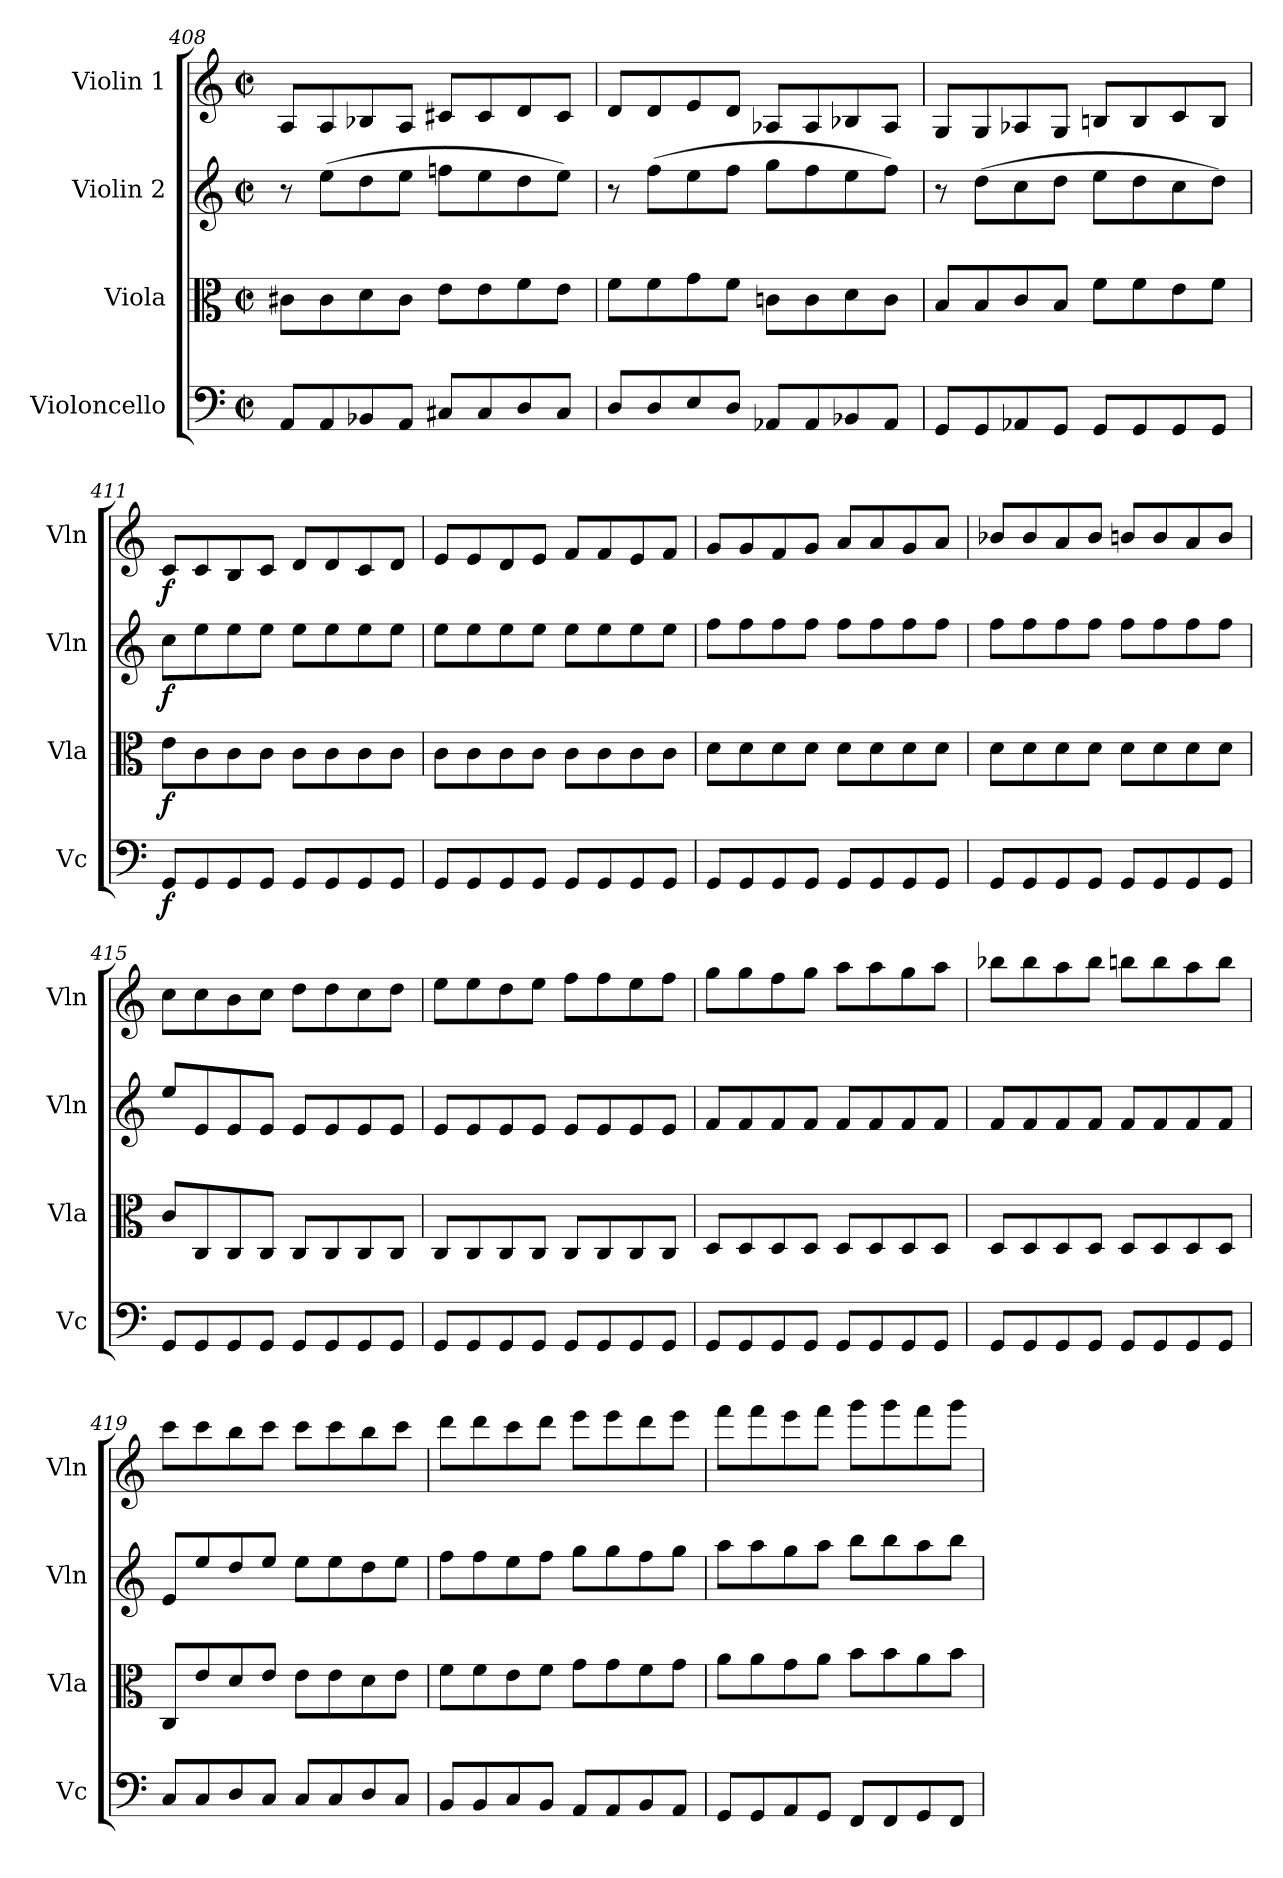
**kern	**dynam	**kern	**dynam	**kern	**dynam	**kern	**dynam
*part4	*part4	*part3	*part3	*part2	*part2	*part1	*part1
*staff4	*staff4	*staff3	*staff3	*staff2	*staff2	*staff1	*staff1
*I"Violoncello	*	*I"Viola	*	*I"Violin 2	*	*I"Violin 1	*
*I'Vc	*	*I'Vla	*	*I'Vln	*	*I'Vln	*
!!LO:LB:g=z
*clefF4	*	*clefC3	*	*clefG2	*	*clefG2	*
*k[]	*	*k[]	*	*k[]	*	*k[]	*
*M2/2	*	*M2/2	*	*M2/2	*	*M2/2	*
*met(c|)	*	*met(c|)	*	*met(c|)	*	*met(c|)	*
=408	=408	=408	=408	=408	=408	=408	=408
8AA/L	.	8c#X\L	.	8r	.	8A/L	.
8AA/	.	8c#\	.	(>8ee\L	.	8A/	.
8BB-X/	.	8d\	.	8dd\	.	8B-X/	.
8AA/J	.	8c#\J	.	8ee\J	.	8A/J	.
8C#X/L	.	8e\L	.	8ffn\L	.	8c#X/L	.
8C#/	.	8e\	.	8ee\	.	8c#/	.
8D/	.	8f\	.	8dd\	.	8d/	.
8C#/J	.	8e\J	.	8ee\J)	.	8c#/J	.
=409	=409	=409	=409	=409	=409	=409	=409
8D/L	.	8f\L	.	8r	.	8d/L	.
8D/	.	8f\	.	(>8ff\L	.	8d/	.
8E/	.	8g\	.	8ee\	.	8e/	.
8D/J	.	8f\J	.	8ff\J	.	8d/J	.
8AA-X/L	.	8cn\L	.	8gg\L	.	8A-X/L	.
8AA-/	.	8c\	.	8ff\	.	8A-/	.
8BB-X/	.	8d\	.	8ee\	.	8B-X/	.
8AA-/J	.	8c\J	.	8ff\J)	.	8A-/J	.
=410	=410	=410	=410	=410	=410	=410	=410
8GG/L	.	8B/L	.	8r	.	8G/L	.
8GG/	.	8B/	.	(>8dd\L	.	8G/	.
8AA-X/	.	8c/	.	8cc\	.	8A-X/	.
8GG/J	.	8B/J	.	8dd\J	.	8G/J	.
8GG/L	.	8f\L	.	8ee\L	.	8Bn/L	.
8GG/	.	8f\	.	8dd\	.	8B/	.
8GG/	.	8e\	.	8cc\	.	8c/	.
8GG/J	.	8f\J	.	8dd\J)	.	8B/J	.
=411	=411	=411	=411	=411	=411	=411	=411
!	!LO:DY:b	!	!LO:DY:b	!	!LO:DY:b	!	!LO:DY:b
8GG/L	f	8e\L	f	8cc\L	f	8c/L	f
8GG/	.	8c\	.	8ee\	.	8c/	.
8GG/	.	8c\	.	8ee\	.	8B/	.
8GG/J	.	8c\J	.	8ee\J	.	8c/J	.
8GG/L	.	8c\L	.	8ee\L	.	8d/L	.
8GG/	.	8c\	.	8ee\	.	8d/	.
8GG/	.	8c\	.	8ee\	.	8c/	.
8GG/J	.	8c\J	.	8ee\J	.	8d/J	.
=412	=412	=412	=412	=412	=412	=412	=412
8GG/L	.	8c\L	.	8ee\L	.	8e/L	.
8GG/	.	8c\	.	8ee\	.	8e/	.
8GG/	.	8c\	.	8ee\	.	8d/	.
8GG/J	.	8c\J	.	8ee\J	.	8e/J	.
8GG/L	.	8c\L	.	8ee\L	.	8f/L	.
8GG/	.	8c\	.	8ee\	.	8f/	.
8GG/	.	8c\	.	8ee\	.	8e/	.
8GG/J	.	8c\J	.	8ee\J	.	8f/J	.
!!LO:LB:g=z
=413	=413	=413	=413	=413	=413	=413	=413
8GG/L	.	8d\L	.	8ff\L	.	8g/L	.
8GG/	.	8d\	.	8ff\	.	8g/	.
8GG/	.	8d\	.	8ff\	.	8f/	.
8GG/J	.	8d\J	.	8ff\J	.	8g/J	.
8GG/L	.	8d\L	.	8ff\L	.	8a/L	.
8GG/	.	8d\	.	8ff\	.	8a/	.
8GG/	.	8d\	.	8ff\	.	8g/	.
8GG/J	.	8d\J	.	8ff\J	.	8a/J	.
=414	=414	=414	=414	=414	=414	=414	=414
8GG/L	.	8d\L	.	8ff\L	.	8b-X/L	.
8GG/	.	8d\	.	8ff\	.	8b-/	.
8GG/	.	8d\	.	8ff\	.	8a/	.
8GG/J	.	8d\J	.	8ff\J	.	8b-/J	.
8GG/L	.	8d\L	.	8ff\L	.	8bn/L	.
8GG/	.	8d\	.	8ff\	.	8b/	.
8GG/	.	8d\	.	8ff\	.	8a/	.
8GG/J	.	8d\J	.	8ff\J	.	8b/J	.
!!LO:PB:g=z
=415	=415	=415	=415	=415	=415	=415	=415
!	!LO:DY:b	!	!	!	!	!	!
!	!LO:DY:n=1:b	!	!LO:DY:b	!	!	!	!
!	!	!	!LO:DY:n=1:b	!	!LO:DY:b	!	!
!	!	!	!	!	!LO:DY:n=1:b	!	!LO:DY:b
!	!	!	!	!	!	!	!LO:DY:n=1:b
8GG/L	other-dynamics f	8c/L	other-dynamics f	8ee/L	other-dynamics f	8cc\L	other-dynamics f
8GG/	.	8C/	.	8e/	.	8cc\	.
8GG/	.	8C/	.	8e/	.	8b\	.
8GG/J	.	8C/J	.	8e/J	.	8cc\J	.
8GG/L	.	8C/L	.	8e/L	.	8dd\L	.
8GG/	.	8C/	.	8e/	.	8dd\	.
8GG/	.	8C/	.	8e/	.	8cc\	.
8GG/J	.	8C/J	.	8e/J	.	8dd\J	.
=416	=416	=416	=416	=416	=416	=416	=416
8GG/L	.	8C/L	.	8e/L	.	8ee\L	.
8GG/	.	8C/	.	8e/	.	8ee\	.
8GG/	.	8C/	.	8e/	.	8dd\	.
8GG/J	.	8C/J	.	8e/J	.	8ee\J	.
8GG/L	.	8C/L	.	8e/L	.	8ff\L	.
8GG/	.	8C/	.	8e/	.	8ff\	.
8GG/	.	8C/	.	8e/	.	8ee\	.
8GG/J	.	8C/J	.	8e/J	.	8ff\J	.
=417	=417	=417	=417	=417	=417	=417	=417
8GG/L	.	8D/L	.	8f/L	.	8gg\L	.
8GG/	.	8D/	.	8f/	.	8gg\	.
8GG/	.	8D/	.	8f/	.	8ff\	.
8GG/J	.	8D/J	.	8f/J	.	8gg\J	.
8GG/L	.	8D/L	.	8f/L	.	8aa\L	.
8GG/	.	8D/	.	8f/	.	8aa\	.
8GG/	.	8D/	.	8f/	.	8gg\	.
8GG/J	.	8D/J	.	8f/J	.	8aa\J	.
=418	=418	=418	=418	=418	=418	=418	=418
8GG/L	.	8D/L	.	8f/L	.	8bb-X\L	.
8GG/	.	8D/	.	8f/	.	8bb-\	.
8GG/	.	8D/	.	8f/	.	8aa\	.
8GG/J	.	8D/J	.	8f/J	.	8bb-\J	.
8GG/L	.	8D/L	.	8f/L	.	8bbn\L	.
8GG/	.	8D/	.	8f/	.	8bb\	.
8GG/	.	8D/	.	8f/	.	8aa\	.
8GG/J	.	8D/J	.	8f/J	.	8bb\J	.
=419	=419	=419	=419	=419	=419	=419	=419
8C/L	.	8C/L	.	8e/L	.	8ccc\L	.
8C/	.	8e/	.	8ee/	.	8ccc\	.
8D/	.	8d/	.	8dd/	.	8bb\	.
8C/J	.	8e/J	.	8ee/J	.	8ccc\J	.
8C/L	.	8e\L	.	8ee\L	.	8ccc\L	.
8C/	.	8e\	.	8ee\	.	8ccc\	.
8D/	.	8d\	.	8dd\	.	8bb\	.
8C/J	.	8e\J	.	8ee\J	.	8ccc\J	.
!!LO:LB:g=z
=420	=420	=420	=420	=420	=420	=420	=420
8BB/L	.	8f\L	.	8ff\L	.	8ddd\L	.
8BB/	.	8f\	.	8ff\	.	8ddd\	.
8C/	.	8e\	.	8ee\	.	8ccc\	.
8BB/J	.	8f\J	.	8ff\J	.	8ddd\J	.
8AA/L	.	8g\L	.	8gg\L	.	8eee\L	.
8AA/	.	8g\	.	8gg\	.	8eee\	.
8BB/	.	8f\	.	8ff\	.	8ddd\	.
8AA/J	.	8g\J	.	8gg\J	.	8eee\J	.
=421	=421	=421	=421	=421	=421	=421	=421
8GG/L	.	8a\L	.	8aa\L	.	8fff\L	.
8GG/	.	8a\	.	8aa\	.	8fff\	.
8AA/	.	8g\	.	8gg\	.	8eee\	.
8GG/J	.	8a\J	.	8aa\J	.	8fff\J	.
8FF/L	.	8b\L	.	8bb\L	.	8ggg\L	.
8FF/	.	8b\	.	8bb\	.	8ggg\	.
8GG/	.	8a\	.	8aa\	.	8fff\	.
8FF/J	.	8b\J	.	8bb\J	.	8ggg\J	.
=	=	=	=	=	=	=	=
*-	*-	*-	*-	*-	*-	*-	*-
